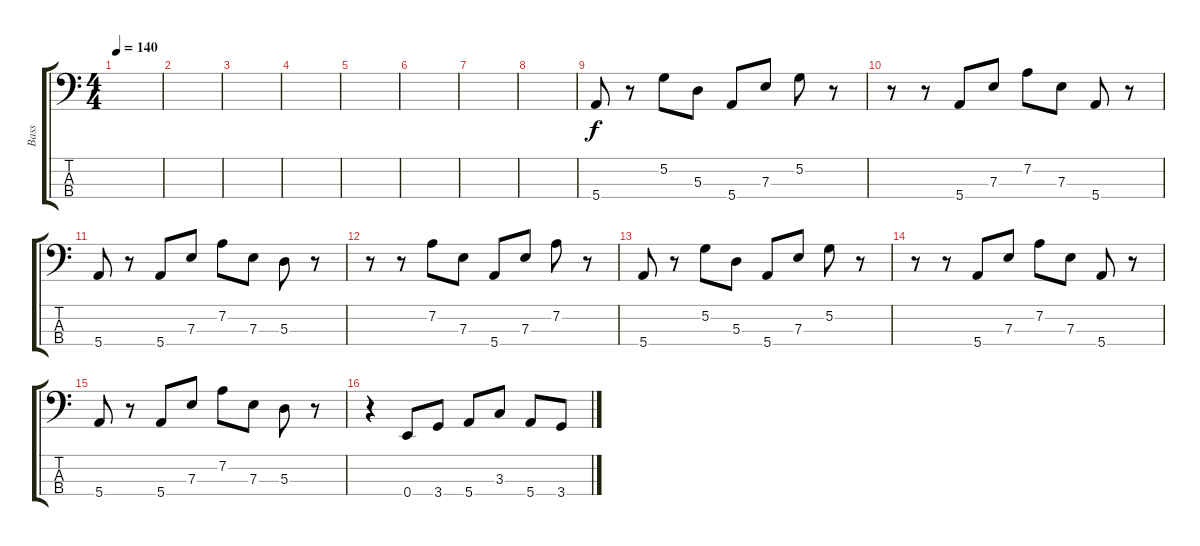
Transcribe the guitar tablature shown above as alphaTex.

\track ("Bass" "Bass") {instrument electricbassfinger}
\staff {score tabs}
\tuning (G2 D2 A1 E1) {hide}
\ts (4 4)
\tempo 140
\clef f4
\ks c
|
|
|
|
|
|
|
|
5.4.8 r.8 5.2.8 5.3.8 5.4.8 7.3.8 5.2.8 r.8 |
r.8 r.8 5.4.8 7.3.8 7.2.8 7.3.8 5.4.8 r.8 |
5.4.8 r.8 5.4.8 7.3.8 7.2.8 7.3.8 5.3.8 r.8 |
r.8 r.8 7.2.8 7.3.8 5.4.8 7.3.8 7.2.8 r.8 |
5.4.8 r.8 5.2.8 5.3.8 5.4.8 7.3.8 5.2.8 r.8 |
r.8 r.8 5.4.8 7.3.8 7.2.8 7.3.8 5.4.8 r.8 |
5.4.8 r.8 5.4.8 7.3.8 7.2.8 7.3.8 5.3.8 r.8 |
r.4 0.4.8 3.4.8 5.4.8 3.3.8 5.4.8 3.4.8
